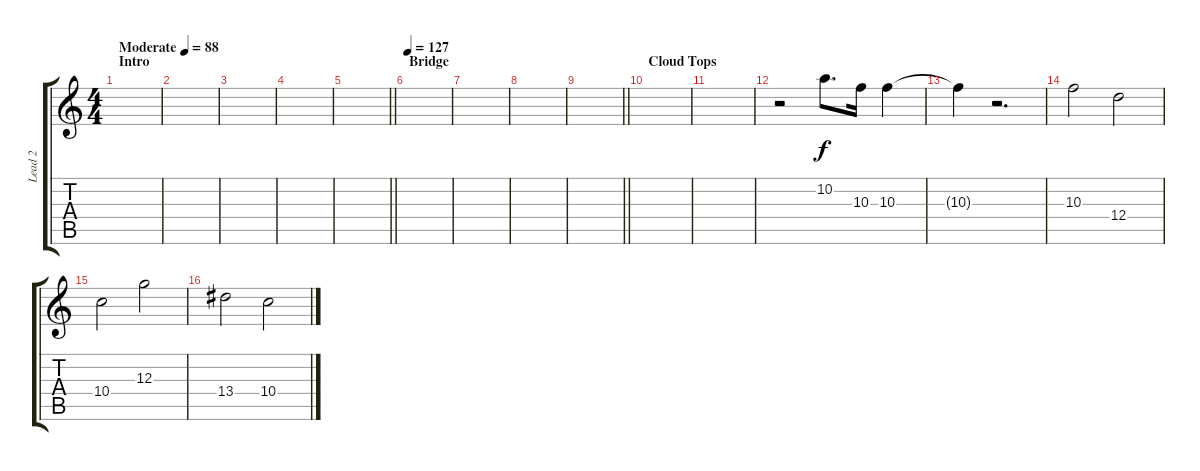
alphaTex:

\track ("Lead 2" "Lead 2") {instrument distortionguitar}
\staff {score tabs}
\tuning (E4 B3 G3 D3 A2 E2) {hide}
\ts (4 4)
\section ("" "Intro")
\tempo (88 "Moderate")
\clef g2
\ks c
|
|
|
|
\barLineRight lightlight
|
\section ("" "Bridge")
\tempo 127
|
|
|
\barLineRight lightlight
|
\section ("" "Cloud Tops")
|
|
r.2 10.2.8{d balance 2} 10.3.16 10.3.4 |
10.3{t}.4 r.2{d} |
10.3.2{volume 8 balance 8} 12.4.2 |
10.4.2 12.3.2 |
13.4.2 10.4.2
